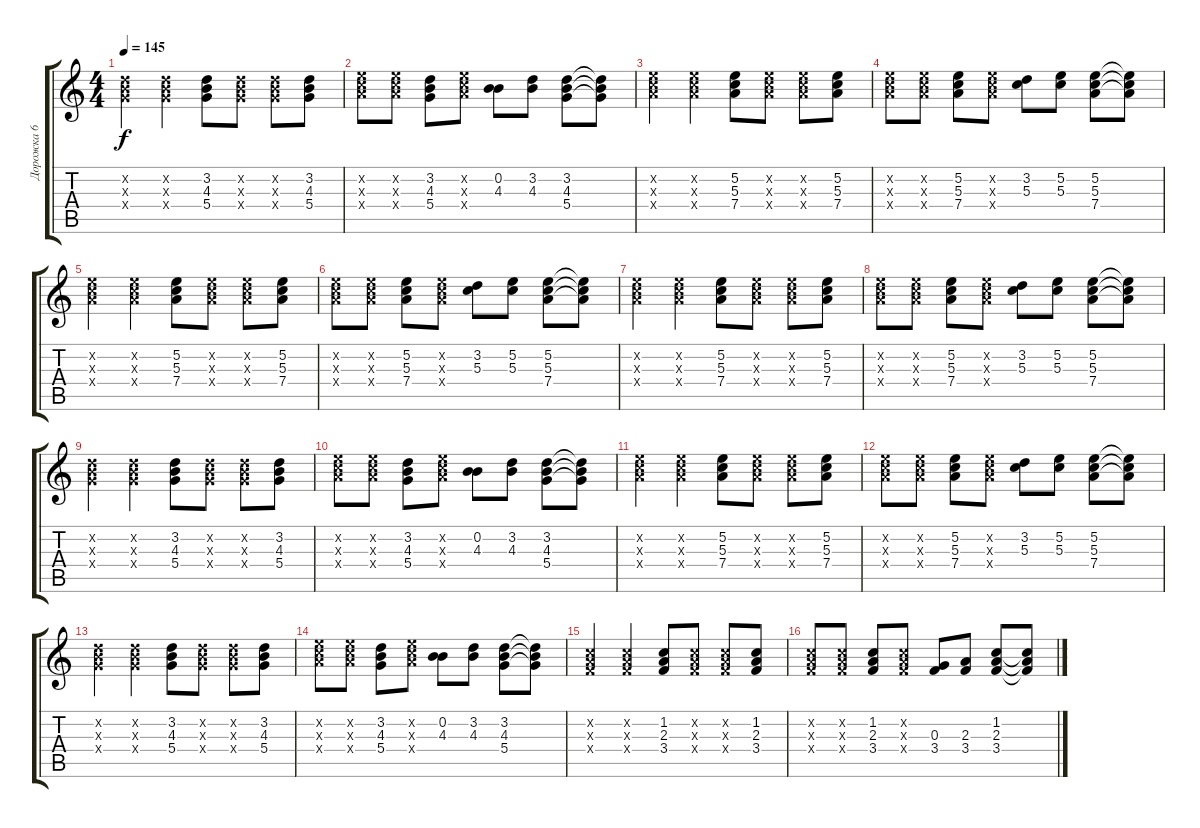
\track ("Дорожка 6" "Дорожка 6") {instrument distortionguitar}
\staff {score tabs}
\tuning (E4 B3 G3 D3 A2 E2) {hide}
\ts (4 4)
\tempo 145
\clef g2
\ks c
(3.2{x} 4.3{x} 5.4{x}).4{dy f} (3.2{x} 4.3{x} 5.4{x}).4 (3.2 4.3 5.4).8 (3.2{x} 4.3{x} 5.4{x}).8 (3.2{x} 4.3{x} 5.4{x}).8 (3.2 4.3 5.4).8 |
(5.2{x} 5.3{x} 7.4{x}).8 (5.2{x} 5.3{x} 7.4{x}).8 (3.2 4.3 5.4).8 (5.2{x} 5.3{x} 7.4{x}).8 (0.2 4.3).8 (3.2 4.3).8 (3.2 4.3 5.4).8 (3.2{t} 4.3{t} 5.4{t}).8 |
(5.2{x} 5.3{x} 7.4{x}).4 (5.2{x} 5.3{x} 7.4{x}).4 (5.2 5.3 7.4).8 (5.2{x} 5.3{x} 7.4{x}).8 (5.2{x} 5.3{x} 7.4{x}).8 (5.2 5.3 7.4).8 |
(5.2{x} 5.3{x} 7.4{x}).8 (5.2{x} 5.3{x} 7.4{x}).8 (5.2 5.3 7.4).8 (5.2{x} 5.3{x} 7.4{x}).8 (3.2 5.3).8 (5.2 5.3).8 (5.2 5.3 7.4).8 (5.2{t} 5.3{t} 7.4{t}).8 |
(5.2{x} 5.3{x} 7.4{x}).4 (5.2{x} 5.3{x} 7.4{x}).4 (5.2 5.3 7.4).8 (5.2{x} 5.3{x} 7.4{x}).8 (5.2{x} 5.3{x} 7.4{x}).8 (5.2 5.3 7.4).8 |
(5.2{x} 5.3{x} 7.4{x}).8 (5.2{x} 5.3{x} 7.4{x}).8 (5.2 5.3 7.4).8 (5.2{x} 5.3{x} 7.4{x}).8 (3.2 5.3).8 (5.2 5.3).8 (5.2 5.3 7.4).8 (5.2{t} 5.3{t} 7.4{t}).8 |
(5.2{x} 5.3{x} 7.4{x}).4 (5.2{x} 5.3{x} 7.4{x}).4 (5.2 5.3 7.4).8 (5.2{x} 5.3{x} 7.4{x}).8 (5.2{x} 5.3{x} 7.4{x}).8 (5.2 5.3 7.4).8 |
(5.2{x} 5.3{x} 7.4{x}).8 (5.2{x} 5.3{x} 7.4{x}).8 (5.2 5.3 7.4).8 (5.2{x} 5.3{x} 7.4{x}).8 (3.2 5.3).8 (5.2 5.3).8 (5.2 5.3 7.4).8 (5.2{t} 5.3{t} 7.4{t}).8 |
(3.2{x} 4.3{x} 5.4{x}).4 (3.2{x} 4.3{x} 5.4{x}).4 (3.2 4.3 5.4).8 (3.2{x} 4.3{x} 5.4{x}).8 (3.2{x} 4.3{x} 5.4{x}).8 (3.2 4.3 5.4).8 |
(5.2{x} 5.3{x} 7.4{x}).8 (5.2{x} 5.3{x} 7.4{x}).8 (3.2 4.3 5.4).8 (5.2{x} 5.3{x} 7.4{x}).8 (0.2 4.3).8 (3.2 4.3).8 (3.2 4.3 5.4).8 (3.2{t} 4.3{t} 5.4{t}).8 |
(5.2{x} 5.3{x} 7.4{x}).4 (5.2{x} 5.3{x} 7.4{x}).4 (5.2 5.3 7.4).8 (5.2{x} 5.3{x} 7.4{x}).8 (5.2{x} 5.3{x} 7.4{x}).8 (5.2 5.3 7.4).8 |
(5.2{x} 5.3{x} 7.4{x}).8 (5.2{x} 5.3{x} 7.4{x}).8 (5.2 5.3 7.4).8 (5.2{x} 5.3{x} 7.4{x}).8 (3.2 5.3).8 (5.2 5.3).8 (5.2 5.3 7.4).8 (5.2{t} 5.3{t} 7.4{t}).8 |
(3.2{x} 4.3{x} 5.4{x}).4 (3.2{x} 4.3{x} 5.4{x}).4 (3.2 4.3 5.4).8 (3.2{x} 4.3{x} 5.4{x}).8 (3.2{x} 4.3{x} 5.4{x}).8 (3.2 4.3 5.4).8 |
(5.2{x} 5.3{x} 7.4{x}).8 (5.2{x} 5.3{x} 7.4{x}).8 (3.2 4.3 5.4).8 (5.2{x} 5.3{x} 7.4{x}).8 (0.2 4.3).8 (3.2 4.3).8 (3.2 4.3 5.4).8 (3.2{t} 4.3{t} 5.4{t}).8 |
(1.2{x} 2.3{x} 3.4{x}).4 (1.2{x} 2.3{x} 3.4{x}).4 (1.2 2.3 3.4).8 (1.2{x} 2.3{x} 3.4{x}).8 (1.2{x} 2.3{x} 3.4{x}).8 (1.2 2.3 3.4).8 |
(1.2{x} 2.3{x} 3.4{x}).8 (1.2{x} 2.3{x} 3.4{x}).8 (1.2 2.3 3.4).8 (1.2{x} 2.3{x} 3.4{x}).8 (0.3 3.4).8 (2.3 3.4).8 (1.2 2.3 3.4).8 (1.2{t} 2.3{t} 3.4{t}).8
